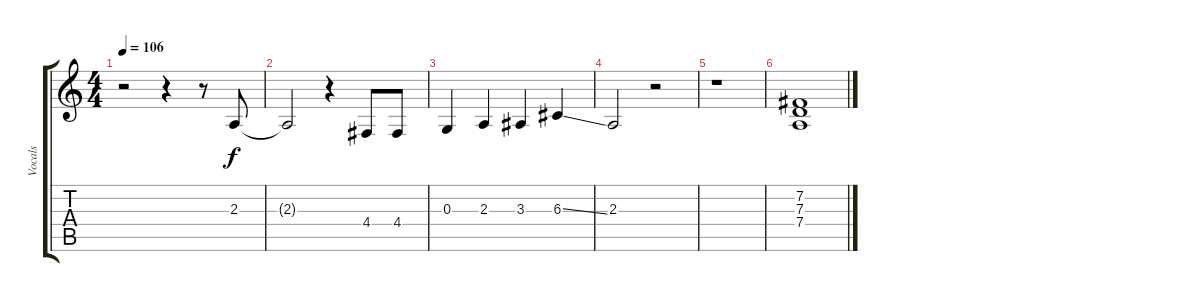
\track ("Vocals" "Vocals") {instrument altosax}
\staff {score tabs}
\tuning (E4 B3 G3 D3 A2 E2) {hide}
\ts (4 4)
\tempo 106
\clef g2
\ks c
r.2{dy f} r.4 r.8 2.3.8 |
2.3{t}.2 r.4 4.4.8 4.4.8 |
0.3.4 2.3.4 3.3.4 6.3{ss}.4 |
2.3.2 r.2 |
r.1 |
(7.2 7.3 7.4).1{volume 12 instrument guitarharmonics}
